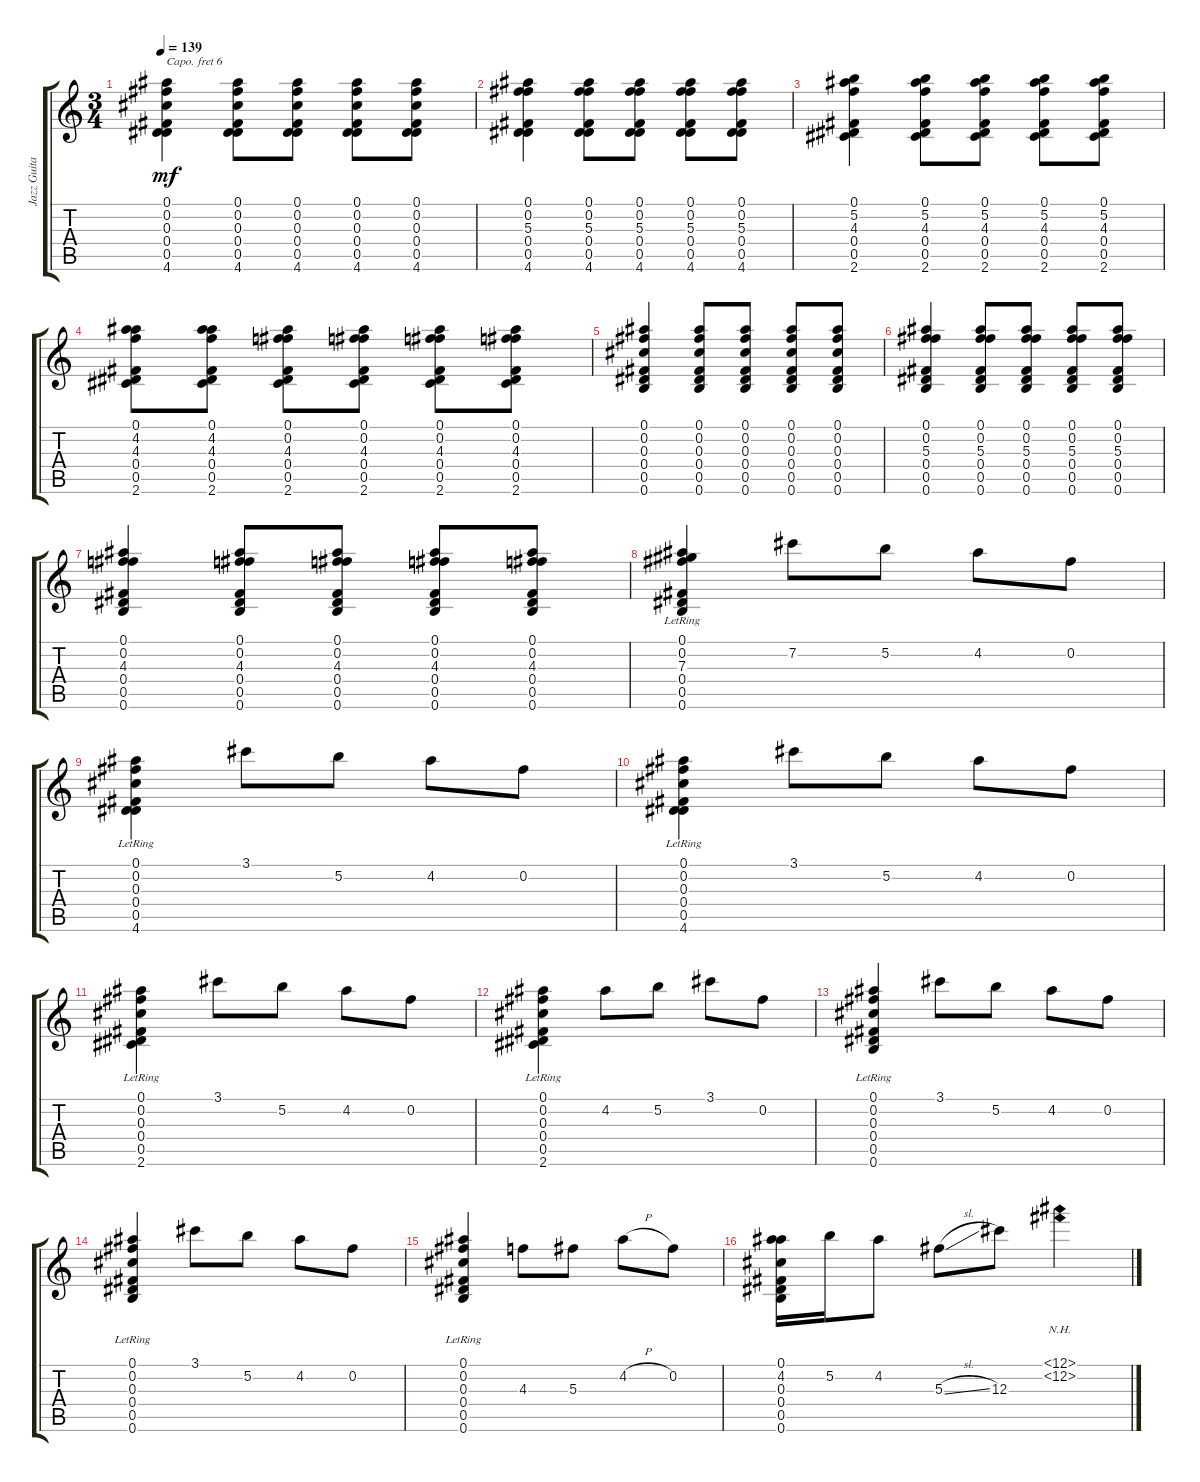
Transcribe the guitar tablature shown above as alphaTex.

\track ("Jazz Guitar" "Jazz Guita") {instrument electricguitarjazz}
\staff {score tabs}
\capo 6
\tuning (E4 C4 G3 C3 A2 F2) {hide}
\ts (3 4)
\tempo 139
\clef g2
\ks c
(0.1 0.2 0.3 0.4 0.5 4.6).4{dy mf} (0.1 0.2 0.3 0.4 0.5 4.6).8 (0.1 0.2 0.3 0.4 0.5 4.6).8 (0.1 0.2 0.3 0.4 0.5 4.6).8 (0.1 0.2 0.3 0.4 0.5 4.6).8 |
(0.1 0.2 5.3 0.4 0.5 4.6).4 (0.1 0.2 5.3 0.4 0.5 4.6).8 (0.1 0.2 5.3 0.4 0.5 4.6).8 (0.1 0.2 5.3 0.4 0.5 4.6).8 (0.1 0.2 5.3 0.4 0.5 4.6).8 |
(0.1 5.2 4.3 0.4 0.5 2.6).4 (0.1 5.2 4.3 0.4 0.5 2.6).8 (0.1 5.2 4.3 0.4 0.5 2.6).8 (0.1 5.2 4.3 0.4 0.5 2.6).8 (0.1 5.2 4.3 0.4 0.5 2.6).8 |
(0.1 4.2 4.3 0.4 0.5 2.6).8 (0.1 4.2 4.3 0.4 0.5 2.6).8 (0.1 0.2 4.3 0.4 0.5 2.6).8 (0.1 0.2 4.3 0.4 0.5 2.6).8 (0.1 0.2 4.3 0.4 0.5 2.6).8 (0.1 0.2 4.3 0.4 0.5 2.6).8 |
(0.1 0.2 0.3 0.4 0.5 0.6).4 (0.1 0.2 0.3 0.4 0.5 0.6).8 (0.1 0.2 0.3 0.4 0.5 0.6).8 (0.1 0.2 0.3 0.4 0.5 0.6).8 (0.1 0.2 0.3 0.4 0.5 0.6).8 |
(0.1 0.2 5.3 0.4 0.5 0.6).4 (0.1 0.2 5.3 0.4 0.5 0.6).8 (0.1 0.2 5.3 0.4 0.5 0.6).8 (0.1 0.2 5.3 0.4 0.5 0.6).8 (0.1 0.2 5.3 0.4 0.5 0.6).8 |
(0.1 0.2 4.3 0.4 0.5 0.6).4 (0.1 0.2 4.3 0.4 0.5 0.6).8 (0.1 0.2 4.3 0.4 0.5 0.6).8 (0.1 0.2 4.3 0.4 0.5 0.6).8 (0.1 0.2 4.3 0.4 0.5 0.6).8 |
(0.1{lr} 0.2{lr} 7.3{lr} 0.4{lr} 0.5{lr} 0.6{lr}).4 7.2.8 5.2.8 4.2.8 0.2.8 |
(0.1{lr} 0.2{lr} 0.3{lr} 0.4{lr} 0.5{lr} 4.6{lr}).4 3.1.8 5.2.8 4.2.8 0.2.8 |
(0.1{lr} 0.2{lr} 0.3{lr} 0.4{lr} 0.5{lr} 4.6{lr}).4 3.1.8 5.2.8 4.2.8 0.2.8 |
(0.1{lr} 0.2{lr} 0.3{lr} 0.4{lr} 0.5{lr} 2.6{lr}).4 3.1.8 5.2.8 4.2.8 0.2.8 |
(0.1{lr} 0.2{lr} 0.3{lr} 0.4{lr} 0.5{lr} 2.6{lr}).4 4.2.8 5.2.8 3.1.8 0.2.8 |
(0.1{lr} 0.2{lr} 0.3{lr} 0.4{lr} 0.5{lr} 0.6{lr}).4 3.1.8 5.2.8 4.2.8 0.2.8 |
(0.1{lr} 0.2{lr} 0.3{lr} 0.4{lr} 0.5{lr} 0.6{lr}).4 3.1.8 5.2.8 4.2.8 0.2.8 |
(0.1{lr} 0.2{lr} 0.3{lr} 0.4{lr} 0.5{lr} 0.6{lr}).4 4.3.8 5.3.8 4.2{h}.8 0.2.8 |
(0.1 4.2 0.3 0.4 0.5 0.6).16 5.2.16 4.2.8 5.3{sl}.8 12.3.8 (12.1{nh} 12.2{nh}).4
